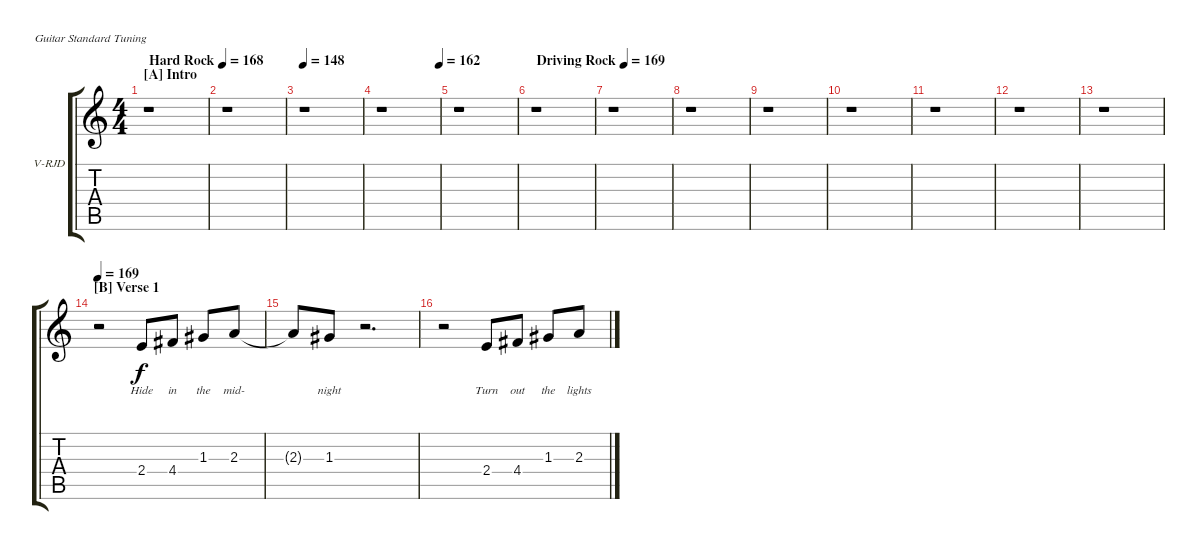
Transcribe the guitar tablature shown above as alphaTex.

\bracketExtendMode groupsimilarinstruments
\firstSystemTrackNameOrientation horizontal
\otherSystemsTrackNameOrientation horizontal
\track ("Ronnie James Dio" "V-RJD") {instrument electricguitarclean}
\staff {score tabs}
\tuning (E4 B3 G3 D3 A2 E2)
\ts (4 4)
\beaming (8 2 2 2 2)
\section ("A" "Intro")
\tempo (168 "Hard Rock")
\clef g2
\scale
0.487395
\ks c
r.1{dy f instrument electricguitarclean} |
r.1 |
\tempo 148
r.1 |
\tempo (162 1)
r.1 |
r.1 |
\tempo (169 "Driving Rock")
r.1 |
r.1 |
r.1 |
r.1 |
r.1 |
r.1 |
r.1 |
r.1 |
\section ("B" "Verse 1")
\tempo 169
r.2 2.4.8{lyrics (0 "Hide") lyrics (1 "") lyrics (2 "") lyrics (3 "") lyrics (4 "")} 4.4.8{lyrics (0 "in") lyrics (1 "") lyrics (2 "") lyrics (3 "") lyrics (4 "")} 1.3.8{lyrics (0 "the") lyrics (1 "") lyrics (2 "") lyrics (3 "") lyrics (4 "")} 2.3.8{lyrics (0 "mid-") lyrics (1 "") lyrics (2 "") lyrics (3 "") lyrics (4 "")} |
2.3{t}.8{lyrics (0 "") lyrics (1 "") lyrics (2 "") lyrics (3 "") lyrics (4 "")} 1.3.8{lyrics (0 "night") lyrics (1 "") lyrics (2 "") lyrics (3 "") lyrics (4 "")} r.2{d} |
r.2 2.4.8{lyrics (0 "Turn") lyrics (1 "") lyrics (2 "") lyrics (3 "") lyrics (4 "")} 4.4.8{lyrics (0 "out") lyrics (1 "") lyrics (2 "") lyrics (3 "") lyrics (4 "")} 1.3.8{lyrics (0 "the") lyrics (1 "") lyrics (2 "") lyrics (3 "") lyrics (4 "")} 2.3.8{lyrics (0 "lights") lyrics (1 "") lyrics (2 "") lyrics (3 "") lyrics (4 "")}
